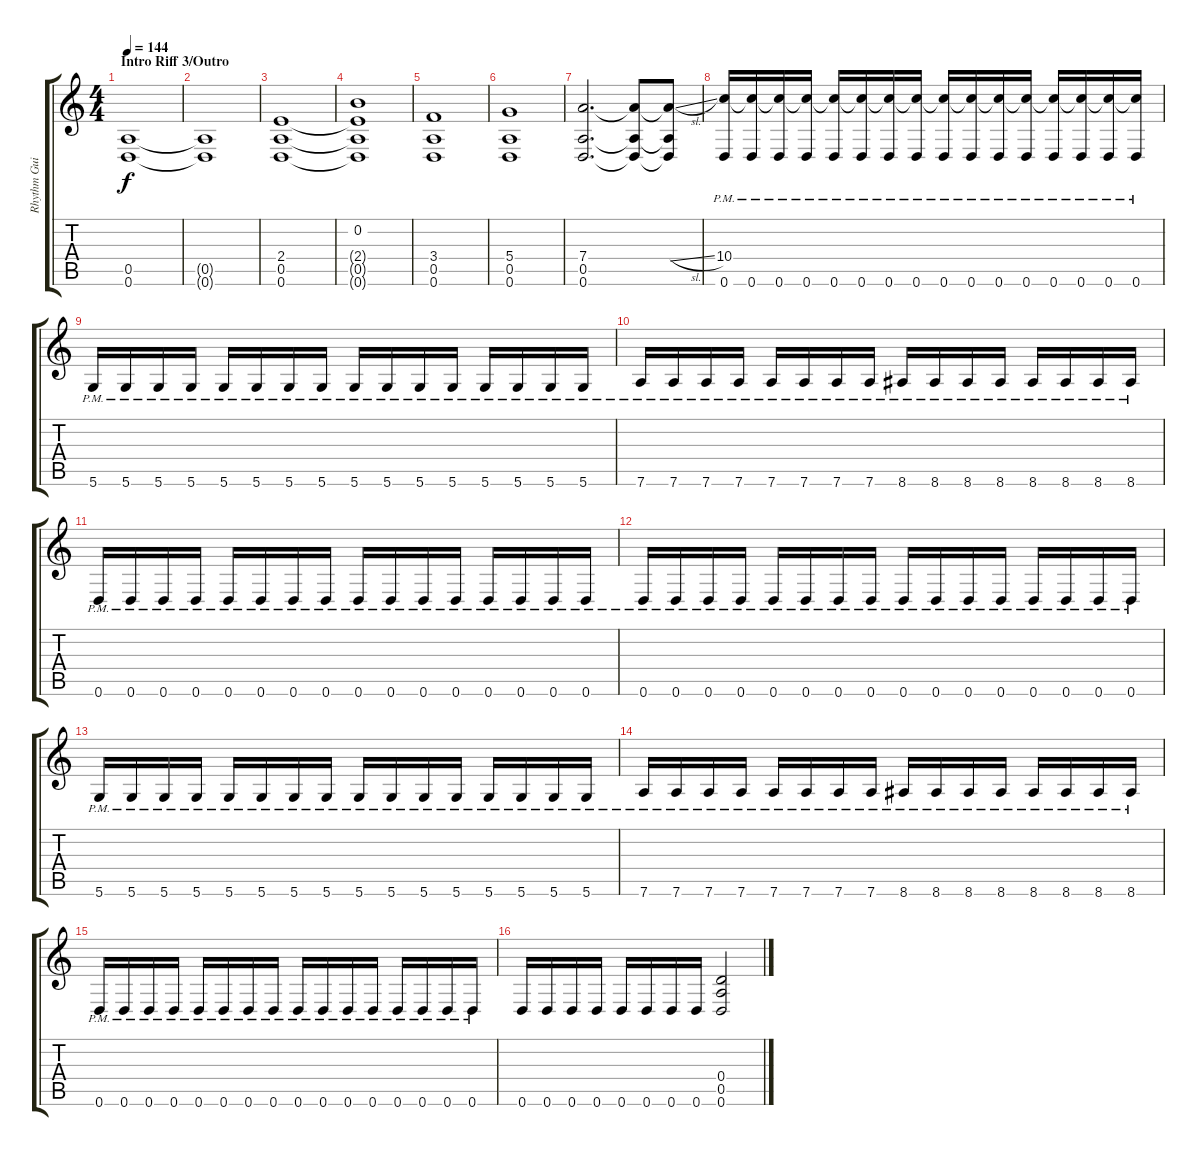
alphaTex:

\track ("Rhythm Guitar R" "Rhythm Gui") {instrument distortionguitar}
\staff {score tabs}
\tuning (E4 B3 G3 D3 A2 D2) {hide}
\ts (4 4)
\section ("" "Intro Riff 3/Outro")
\tempo 144
\clef g2
\ks c
(0.5 0.6).1{dy f} |
(0.5{t} 0.6{t}).1 |
(2.4 0.5 0.6).1 |
(0.2 2.4{t} 0.5{t} 0.6{t}).1 |
(3.4 0.5 0.6).1 |
(5.4 0.5 0.6).1 |
(7.4 0.5 0.6).2{d} (7.4{t} 0.5{t} 0.6{t}).8 (7.4{sl t} 0.5{t} 0.6{t}).8 |
(10.4 0.6{pm}).16 (10.4{t} 0.6{pm}).16 (10.4{t} 0.6{pm}).16 (10.4{t} 0.6{pm}).16 (10.4{t} 0.6{pm}).16 (10.4{t} 0.6{pm}).16 (10.4{t} 0.6{pm}).16 (10.4{t} 0.6{pm}).16 (10.4{t} 0.6{pm}).16 (10.4{t} 0.6{pm}).16 (10.4{t} 0.6{pm}).16 (10.4{t} 0.6{pm}).16 (10.4{t} 0.6{pm}).16 (10.4{t} 0.6{pm}).16 (10.4{t} 0.6{pm}).16 (10.4{t} 0.6{pm}).16 |
5.6{pm}.16 5.6{pm}.16 5.6{pm}.16 5.6{pm}.16 5.6{pm}.16 5.6{pm}.16 5.6{pm}.16 5.6{pm}.16 5.6{pm}.16 5.6{pm}.16 5.6{pm}.16 5.6{pm}.16 5.6{pm}.16 5.6{pm}.16 5.6{pm}.16 5.6{pm}.16 |
7.6{pm}.16 7.6{pm}.16 7.6{pm}.16 7.6{pm}.16 7.6{pm}.16 7.6{pm}.16 7.6{pm}.16 7.6{pm}.16 8.6{pm}.16 8.6{pm}.16 8.6{pm}.16 8.6{pm}.16 8.6{pm}.16 8.6{pm}.16 8.6{pm}.16 8.6{pm}.16 |
0.6{pm}.16 0.6{pm}.16 0.6{pm}.16 0.6{pm}.16 0.6{pm}.16 0.6{pm}.16 0.6{pm}.16 0.6{pm}.16 0.6{pm}.16 0.6{pm}.16 0.6{pm}.16 0.6{pm}.16 0.6{pm}.16 0.6{pm}.16 0.6{pm}.16 0.6{pm}.16 |
0.6{pm}.16 0.6{pm}.16 0.6{pm}.16 0.6{pm}.16 0.6{pm}.16 0.6{pm}.16 0.6{pm}.16 0.6{pm}.16 0.6{pm}.16 0.6{pm}.16 0.6{pm}.16 0.6{pm}.16 0.6{pm}.16 0.6{pm}.16 0.6{pm}.16 0.6{pm}.16 |
5.6{pm}.16 5.6{pm}.16 5.6{pm}.16 5.6{pm}.16 5.6{pm}.16 5.6{pm}.16 5.6{pm}.16 5.6{pm}.16 5.6{pm}.16 5.6{pm}.16 5.6{pm}.16 5.6{pm}.16 5.6{pm}.16 5.6{pm}.16 5.6{pm}.16 5.6{pm}.16 |
7.6{pm}.16 7.6{pm}.16 7.6{pm}.16 7.6{pm}.16 7.6{pm}.16 7.6{pm}.16 7.6{pm}.16 7.6{pm}.16 8.6{pm}.16 8.6{pm}.16 8.6{pm}.16 8.6{pm}.16 8.6{pm}.16 8.6{pm}.16 8.6{pm}.16 8.6{pm}.16 |
0.6{pm}.16 0.6{pm}.16 0.6{pm}.16 0.6{pm}.16 0.6{pm}.16 0.6{pm}.16 0.6{pm}.16 0.6{pm}.16 0.6{pm}.16 0.6{pm}.16 0.6{pm}.16 0.6{pm}.16 0.6{pm}.16 0.6{pm}.16 0.6{pm}.16 0.6{pm}.16 |
0.6.16 0.6.16 0.6.16 0.6.16 0.6.16 0.6.16 0.6.16 0.6.16 (0.4 0.5 0.6).2
